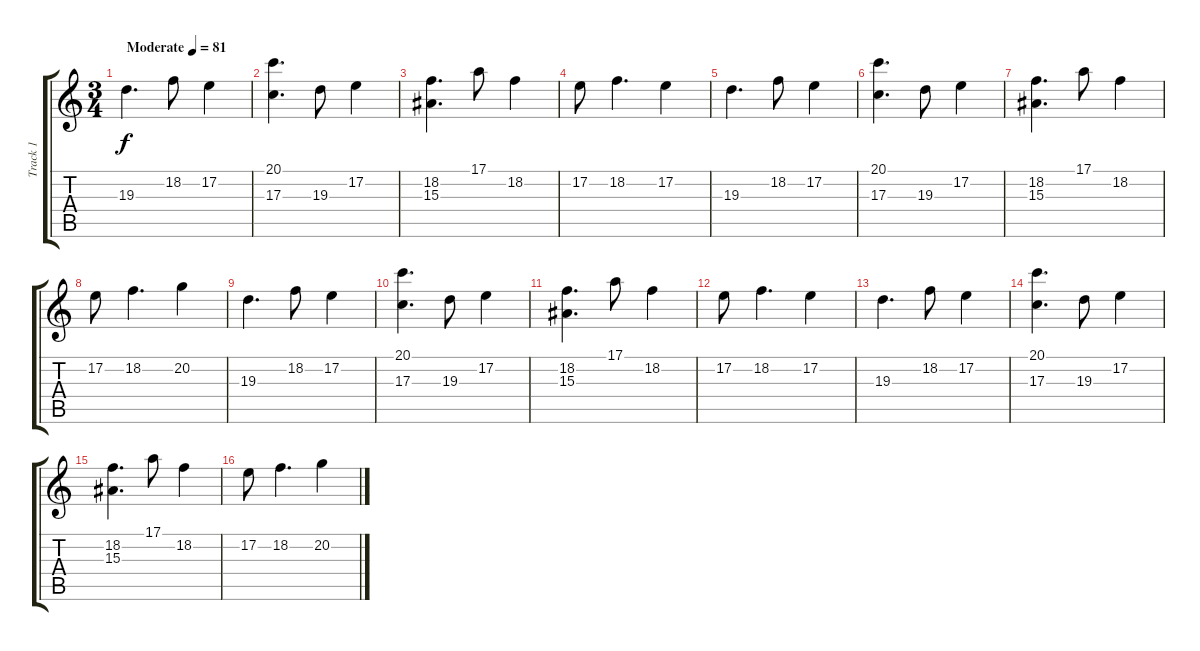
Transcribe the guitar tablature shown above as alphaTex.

\track ("Track 1" "Track 1") {instrument marimba}
\staff {score tabs}
\tuning (E4 B3 G3 D3 A2 E2) {hide}
\ts (3 4)
\tempo (81 "Moderate")
\clef g2
\ks c
19.3.4{d dy f volume 13 instrument marimba} 18.2.8 17.2.4 |
(20.1 17.3).4{d} 19.3.8 17.2.4 |
(18.2 15.3).4{d} 17.1.8 18.2.4 |
17.2.8 18.2.4{d} 17.2.4 |
19.3.4{d} 18.2.8 17.2.4 |
(20.1 17.3).4{d} 19.3.8 17.2.4 |
(18.2 15.3).4{d} 17.1.8 18.2.4 |
17.2.8 18.2.4{d} 20.2.4 |
19.3.4{d} 18.2.8 17.2.4 |
(20.1 17.3).4{d} 19.3.8 17.2.4 |
(18.2 15.3).4{d} 17.1.8 18.2.4 |
17.2.8 18.2.4{d} 17.2.4 |
19.3.4{d} 18.2.8 17.2.4 |
(20.1 17.3).4{d} 19.3.8 17.2.4 |
(18.2 15.3).4{d} 17.1.8 18.2.4 |
17.2.8 18.2.4{d} 20.2.4
